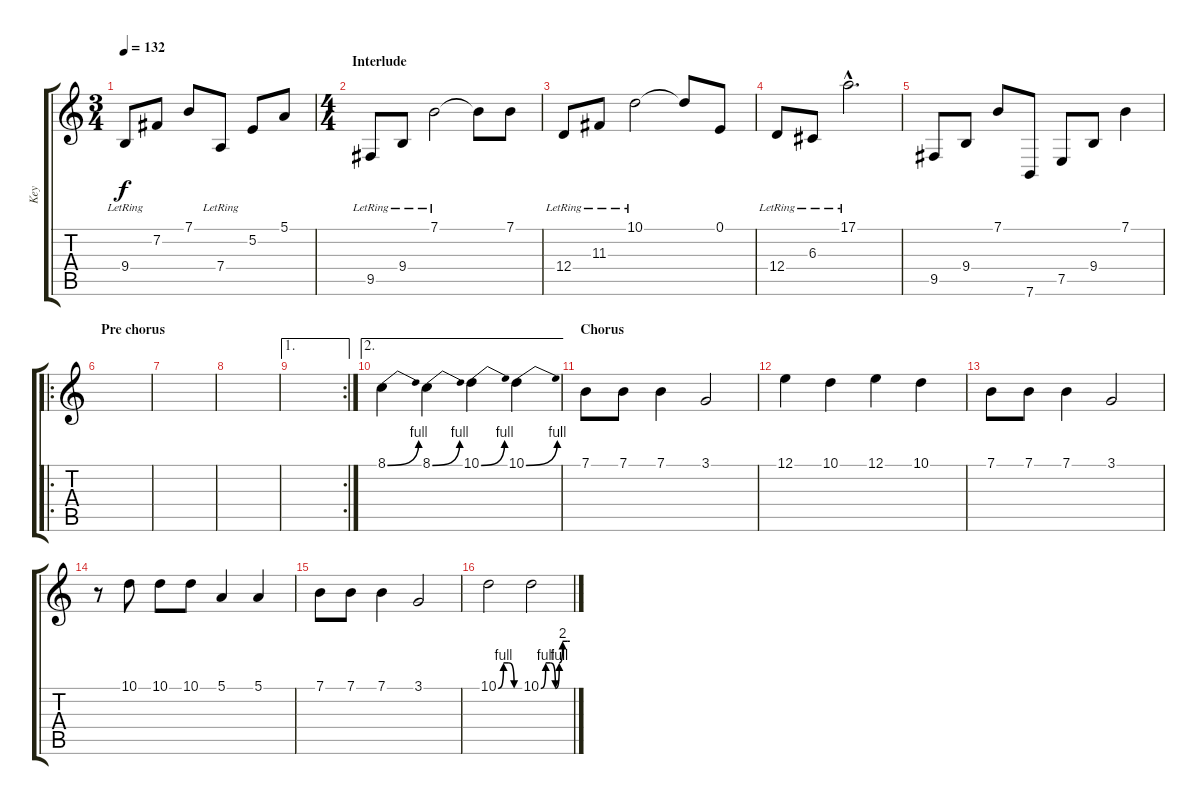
\track ("Key" "Key") {instrument lead2sawtooth}
\staff {score tabs}
\tuning (E4 B3 G3 D3 A2 E2) {hide}
\ts (3 4)
\tempo 132
\clef g2
\ks c
9.4{lr}.8{dy f} 7.2.8 7.1.8 7.4{lr}.8 5.2.8 5.1.8 |
\ts (4 4)
\section ("" "Interlude")
9.5{lr}.8{volume 16 instrument electricgrandpiano} 9.4{lr}.8 7.1{lr}.2 7.1{t}.8 7.1.8 |
12.4{lr}.8 11.3{lr}.8 10.1{lr}.2 10.1{t}.8 0.1.8 |
12.4{lr}.8 6.3{lr}.8 17.1{hac lr}.2{d} |
9.5.8 9.4.8 7.1.8 7.6.8 7.5.8 9.4.8 7.1.4 |
\ro
\section ("" "Pre chorus")
|
|
|
\ae 1
\rc 2
|
\ae 2
8.1{be (bend 0 0 60 4)}.4{volume 11 instrument lead2sawtooth} 8.1{be (bend 0 0 60 4)}.4 10.1{be (bend 0 0 60 4)}.4 10.1{be (bend 0 0 60 4)}.4 |
\section ("" "Chorus")
7.1.8 7.1.8 7.1.4 3.1.2 |
12.1.4 10.1.4 12.1.4 10.1.4 |
7.1.8 7.1.8 7.1.4 3.1.2 |
r.8 10.1.8 10.1.8 10.1.8 5.1.4 5.1.4 |
7.1.8 7.1.8 7.1.4 3.1.2 |
10.1{be (custom 0 0 15 4 30 4 45 0 60 0)}.2 10.1{be (custom 0 0 10 4 20 4 30 0 38 4 45 8 55 8 60 8)}.2
